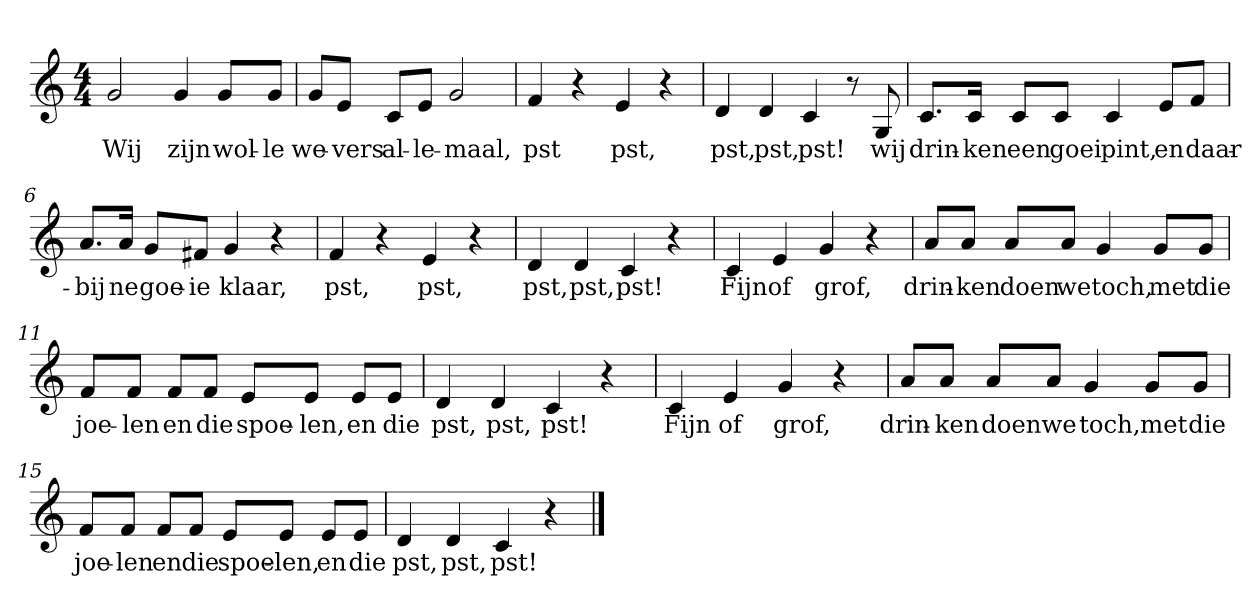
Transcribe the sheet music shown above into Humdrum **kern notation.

**kern	**text
*part1	*part1
*staff1	*staff1
*clefG2	*
*k[]	*
*C:	*
*M4/4	*
*MM120	*
=1	=1
2g	Wij
4g	zijn
8g/L	wol-
8g/J	-le
=2	=2
8g/L	we-
8e/J	-vers
8c/L	al-
8e/J	-le-
2g	-maal,
=3	=3
4f	pst
4r	.
4e	pst,
4r	.
=4	=4
4d	pst,
4d	pst,
4c	pst!
8r	.
8G	wij
=5	=5
8.c/L	drin-
16c/Jk	-ken
8c/L	een
8c/J	goei
4c	pint,
8e/L	en
8f/J	daar-
=6	=6
8.a/L	-bij
16a/Jk	ne
8g/L	goe-
8f#X/J	-ie
4g	klaar,
4r	.
=7	=7
4f	pst,
4r	.
4e	pst,
4r	.
=8	=8
4d	pst,
4d	pst,
4c	pst!
4r	.
=9	=9
4c	Fijn
4e	of
4g	grof,
4r	.
=10	=10
8a/L	drin-
8a/J	-ken
8a/L	doen
8a/J	we
4g	toch,
8g/L	met
8g/J	die
=11	=11
8f/L	joe-
8f/J	-len
8f/L	en
8f/J	die
8e/L	spoe-
8e/J	-len,
8e/L	en
8e/J	die
=12	=12
4d	pst,
4d	pst,
4c	pst!
4r	.
=13	=13
4c	Fijn
4e	of
4g	grof,
4r	.
=14	=14
8a/L	drin-
8a/J	-ken
8a/L	doen
8a/J	we
4g	toch,
8g/L	met
8g/J	die
=15	=15
8f/L	joe-
8f/J	-len
8f/L	en
8f/J	die
8e/L	spoe-
8e/J	-len,
8e/L	en
8e/J	die
=16	=16
4d	pst,
4d	pst,
4c	pst!
4r	.
==	==
*-	*-
